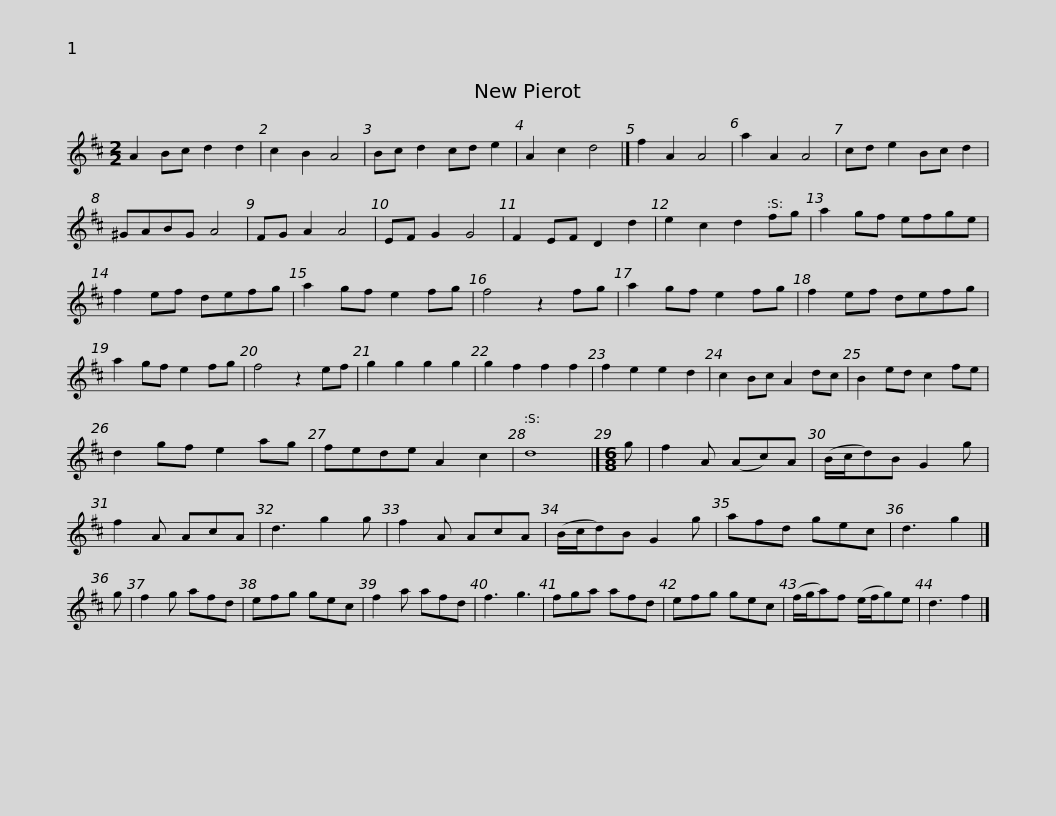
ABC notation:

X:1
L:1/8
M:2/2
I:linebreak $
K:D
V:1 treble
V:1
 A2 Bc d2 d2 | c2 B2 A4 | Bc d2 cd e2 | A2 c2 d4 |] f2 A2 A4 | %5
 a2 A2 A4 | cd e2 Bc d2 | ^GABG A4 | FG A2 A4 |$ EF G2 G4 | %10
 F2 EF D2 d2 | e2 c2 d2 fg | a2 gf efge | f2 ef defg | a2 gf e2 fg | %15
 f4 z2 fg |$ a2 gf e2 fg | f2 ef defg | a2 gf e2 fg | f4 z2 ef | %20
 g2 g2 g2 g2 | g2 f2 f2 f2 | f2 e2 e2 d2 | c2 Bc A2 dc |$ B2 ed c2 fe | %25
 d2 gf e2 ag | fede A2 c2 | d8 |][M:6/8] g | f2 A (Ac)A | %30
 (B/c/d)B G2 g | f2 A AcA | d3 g2 g |$ f2 A AcA | (B/c/d)B G2 g | %35
 afd gec | d3 g2 |] g | f2 g afd | efg gec | %40
 f2 a afd | f3 g3 |$ fga afd | efg gec | (f/g/a)f (e/f/g)e | %45
 d3 f2 |] %46
